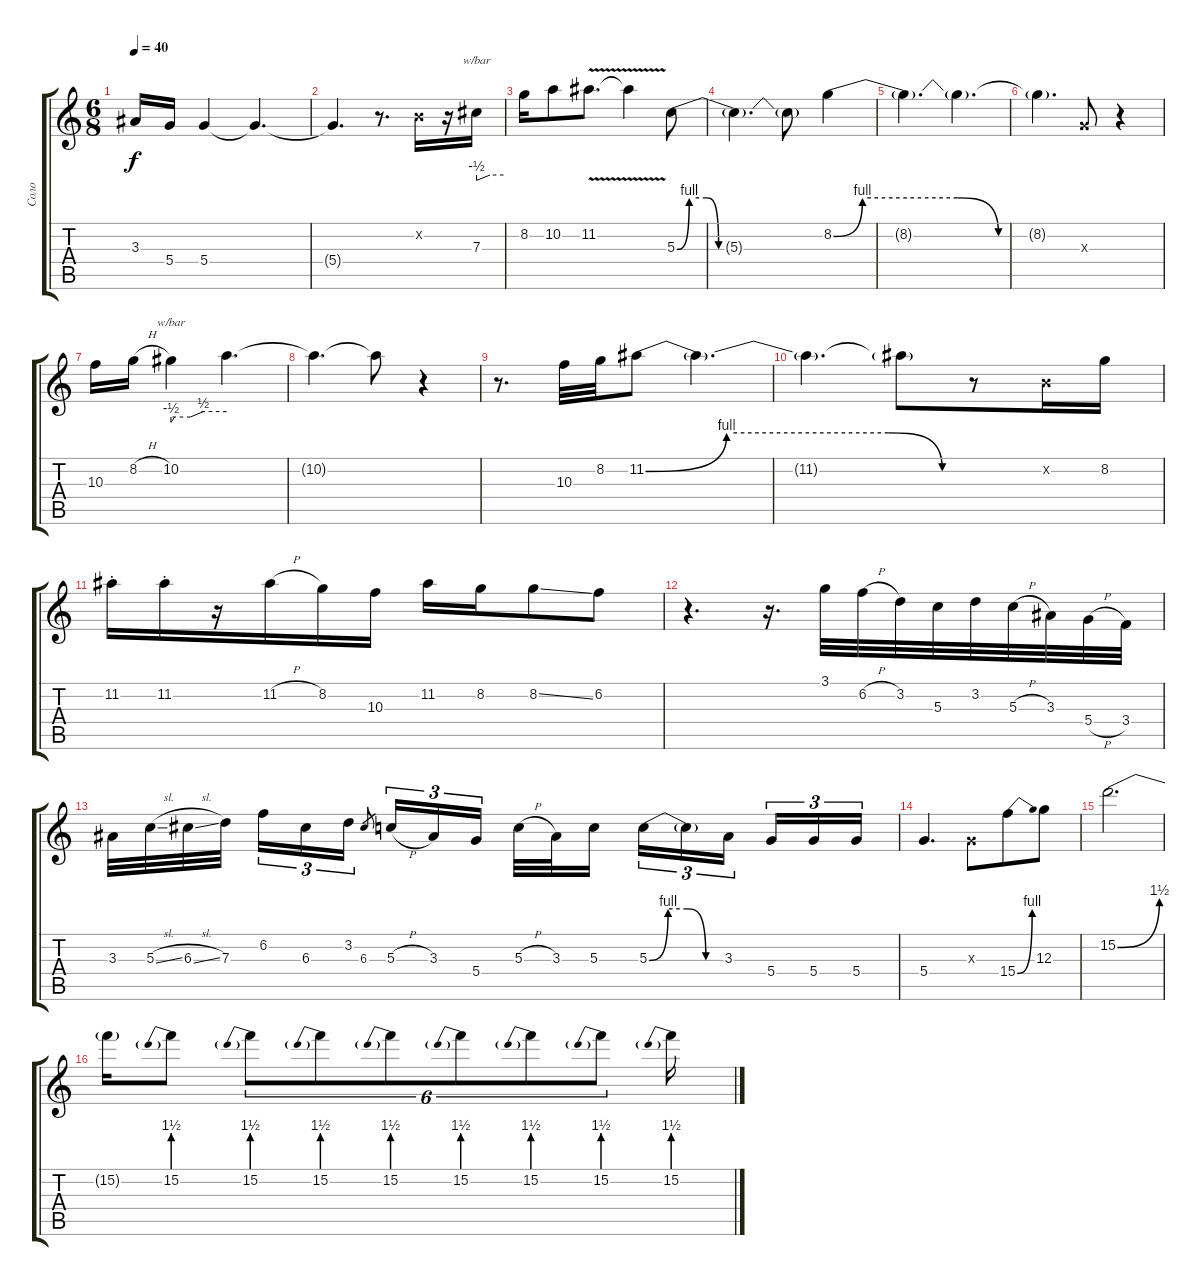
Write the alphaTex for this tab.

\track ("Соло" "Соло") {instrument overdrivenguitar}
\staff {score tabs}
\tuning (E4 B3 G3 D3 A2 E2) {hide}
\ts (6 8)
\tempo 40
\clef g2
\ks c
3.3.16{dy f} 5.4.16 5.4.4 5.4{t}.4{d} |
5.4{t}.4{d} r.8{d} 0.2{x}.16 r.16 7.3.16{tbe (custom default 0 -2 30 0 60 0)} |
8.2.16 10.2.8 11.2{v}.8{d} 11.2{t}.4 5.3{be (custom 0 0 5 4 12 4 17 0 45 0 60 0)}.8 |
5.3{t}.4{d} 5.3{t}.8 8.2{be (custom 0 0 7 4 30 4 40 0 60 0)}.4 |
8.2{t}.4{d} 8.2{t}.4{d} |
8.2{t}.4{d} 0.3{x}.8 r.4 |
10.3.16 8.2{h}.16 10.2.4{tbe (custom default 0 -2 4 0 21 0 35 2 60 2)} 10.2{t}.4{d} |
10.2{t}.4{d} 10.2{t}.8 r.4 |
r.8{d} 10.3.32 8.2.32 11.2{be (custom 0 0 15 4 45 4 55 0 60 0)}.8 11.2{t}.4{d} |
11.2{t}.4{d} 11.2{t}.8 r.8 0.2{x}.16 8.2.16 |
11.2{st}.16 11.2{st}.16 r.16 11.2{h}.16 8.2.16 10.3.16 11.2.16 8.2.16 8.2{ss}.8 6.2.8 |
r.4{d} r.16{d} 3.1.32 6.2{h}.32 3.2.32 5.3.32 3.2.32 5.3{h}.32 3.3.32 5.4{h}.32 3.4.32 |
3.3.32 5.3{sl}.32 6.3{sl}.32 7.3.32{beam splitsecondary} 6.2.16{tu (3 2)} 6.3.16{tu (3 2)} 3.2.16{tu (3 2)} 6.3.8{gr beam splitsecondary} 5.3{h}.16{tu (3 2)} 3.3.16{tu (3 2)} 5.4.16{tu (3 2)} 5.3{h}.32 3.3.32 5.3.16{beam splitsecondary} 5.3{be (custom 0 0 15 4 30 4 45 0 60 0)}.16{tu (3 2)} 5.3{t}.16{tu (3 2)} 3.3.16{tu (3 2) beam splitsecondary} 5.4.16{tu (3 2)} 5.4.16{tu (3 2)} 5.4.16{tu (3 2)} |
5.4.4{d} 0.3{x}.8 15.4{be (bend 0 0 60 4)}.8 12.3.8 |
15.2{be (bend 0 0 60 6)}.2{d} |
15.2{t}.16 15.2{be (prebend 0 6 60 6)}.8 15.2{be (prebend 0 6 60 6)}.8{tu (6 4)} 15.2{be (prebend 0 6 60 6)}.8{tu (6 4)} 15.2{be (prebend 0 6 60 6)}.8{tu (6 4)} 15.2{be (prebend 0 6 60 6)}.8{tu (6 4)} 15.2{be (prebend 0 6 60 6)}.8{tu (6 4)} 15.2{be (prebend 0 6 60 6)}.8{tu (6 4)} 15.2{be (prebend 0 6 60 6)}.16
